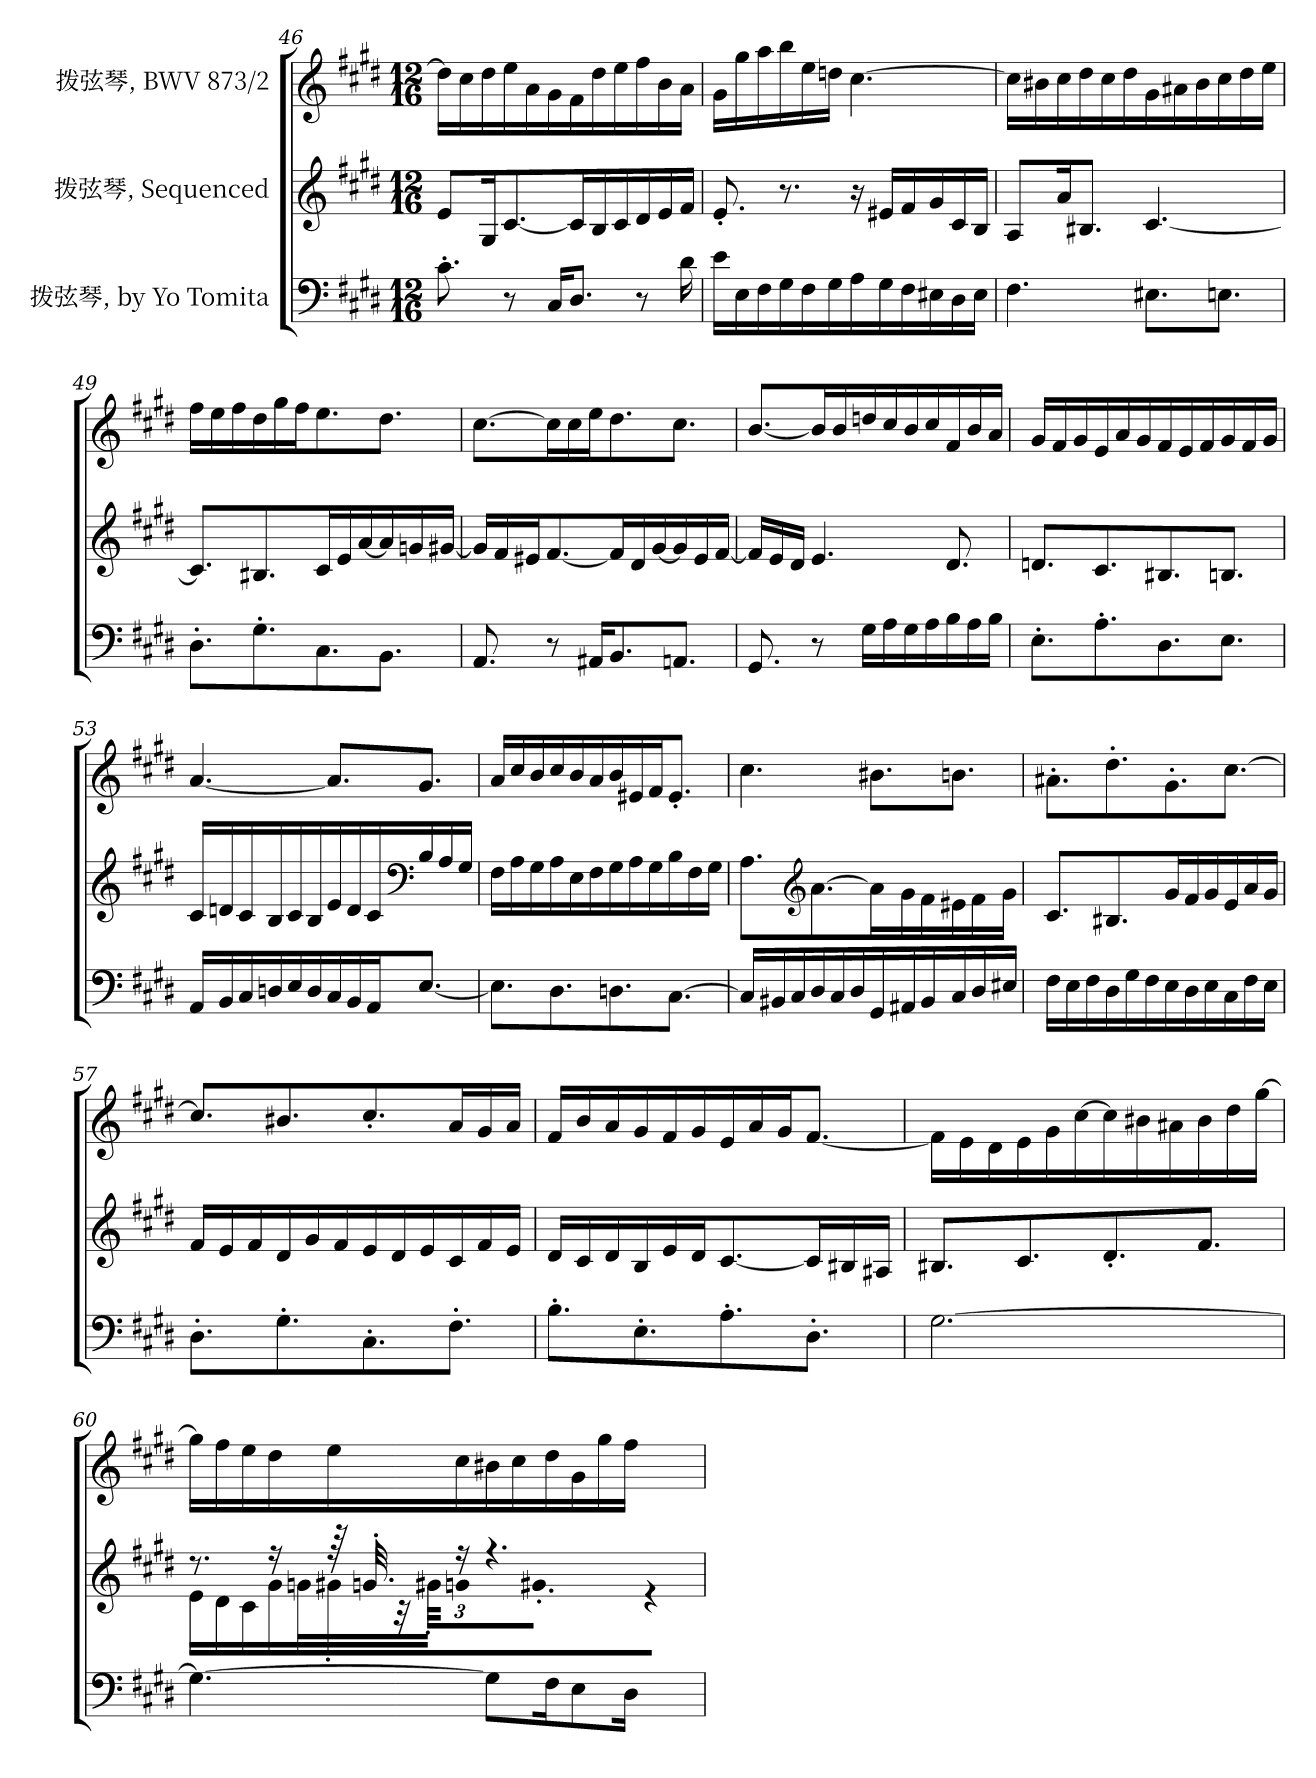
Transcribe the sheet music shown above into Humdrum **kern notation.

**kern	**kern	**kern
*part3	*part2	*part1
*staff3	*staff2	*staff1
*I"拨弦琴, by Yo Tomita	*I"拨弦琴, Sequenced	*I"拨弦琴, BWV 873/2
*clefF4	*clefG2	*clefG2
*k[f#c#g#d#]	*k[f#c#g#d#]	*k[f#c#g#d#]
*M12/16	*M12/16	*M12/16
=46	=46	=46
8.c#'\	8e/L	16dd#\LL]
.	.	16cc#\
.	16G#/K	16dd#\
8r	[8.c#/	16ee\
.	.	16a\
16C#/KL	.	16g#\
8.D#/J	16c#/L]	16f#\
.	16B/	16dd#\
.	16c#/	16ee\
8r	16d#/	16ff#\
.	16e/	16b\
16d#\	16f#/JJ	16a\JJ
!!LO:LB:g=z
=47	=47	=47
16e\LL	8.e'/	16g#\LL
16E\	.	16gg#\
16F#\	.	16aa\
16G#\	8.r	16bb\
16F#\	.	16ee\
16G#\	.	16ddn\JJ
16A\	16r	[4.cc#\
16G#\	16e#X/LL	.
16F#\	16f#/	.
16E#X\	16g#/	.
16D#\	16c#/	.
16E#\JJ	16B/JJ	.
=48	=48	=48
4.F#\	8A/L	16cc#\LL]
.	.	16b#X\
.	16a/K	16cc#\
.	8.B#X/J	16dd#\
.	.	16cc#\
.	.	16dd#\
8.E#X\L	[4.c#/	16g#\
.	.	16a#X\
.	.	16b#\
8.En\J	.	16cc#\
.	.	16dd#\
.	.	16ee\JJ
!!LO:LB:g=z
=49	=49	=49
8.D#'\L	8.c#/L]	16ff#\LL
.	.	16ee\
.	.	16ff#\
8.G#'\	8.B#X/	16dd#\
.	.	16gg#\
.	.	16ff#\J
8.C#\	16c#/L	8.ee\
.	16e/	.
.	[16a/	.
8.BB\J	16a/]	8.dd#\J
.	16gn/	.
.	[16g#X/JJ	.
=50	=50	=50
8.AA/	16g#/LL]	[8.cc#\L
.	16f#/	.
.	16e#X/J	.
8r	[8.f#/	16cc#\L]
.	.	16cc#\
16AA#X/KL	.	16ee\J
8.BB/	16f#/L]	8.dd#\
.	16d#/	.
.	[16g#/	.
8.AAn/J	16g#/]	8.cc#\J
.	16e#/	.
.	[16f#/JJ	.
=51	=51	=51
8.GG#/	16f#/LL]	[8.b/L
.	16e/	.
.	16d#/JJ	.
8r	4.e/	16b/L]
.	.	16b/
16G#\LL	.	16ddn/
16A\	.	16cc#/
16G#\	.	16b/
16A\	.	16cc#/
16B\	8.d#/	16f#/
16A\	.	16b/
16B\JJ	.	16a/JJ
!!LO:LB:g=z
=52	=52	=52
8.E'\L	8.dn/L	16g#/LL
.	.	16f#/
.	.	16g#/
8.A'\	8.c#/	16e/
.	.	16a/
.	.	16g#/
8.D#\	8.B#X/	16f#/
.	.	16e/
.	.	16f#/
8.E\J	8.Bn/J	16g#/
.	.	16f#/
.	.	16g#/JJ
=53	=53	=53
16AA/LL	16c#/LL	[4.a/
16BB/	16dn/	.
16C#/	16c#/	.
16Dn/	16B/	.
16E/	16c#/	.
16D/	16B/	.
16C#/	16e/	8.a/L]
16BB/	16d/	.
16AA/J	16c#/	.
*	*clefF4	*
[8.E/J	16B/	8.g#/J
.	16A/	.
.	16G#/JJ	.
=54	=54	=54
8.E\L]	16F#\LL	16a/LL
.	16A\	16cc#/
.	16G#\	16b/
8.D#\	16A\	16cc#/
.	16E\	16b/
.	16F#\	16a/
8.Dn\	16G#\	16b/
.	16A\	16e#X/
.	16G#\	16f#/J
[8.C#\J	16B\	8.e#'/J
.	16F#\	.
.	16G#\JJ	.
!!LO:PB:g=z
=55	=55	=55
16C#/LL]	8.A\L	4.cc#\
16BB#X/	.	.
16C#/	.	.
*	*clefG2	*
16D#/	[8.a\	.
16C#/	.	.
16D#/	.	.
16GG#/	16a\L]	8.b#X\L
16AA#X/	16g#\	.
16BB#/	16f#\	.
16C#/	16e#X\	8.bn\J
16D#/	16f#\	.
16E#X/JJ	16g#\JJ	.
=56	=56	=56
16F#\LL	8.c#/L	8.a#X'\L
16E\	.	.
16F#\	.	.
16D#\	8.B#X/	8.dd#'\
16G#\	.	.
16F#\	.	.
16E\	16g#/L	8.g#'\
16D#\	16f#/	.
16E\	16g#/	.
16C#\	16e/	[8.cc#\J
16F#\	16a/	.
16E\JJ	16g#/JJ	.
=57	=57	=57
8.D#'\L	16f#/LL	8.cc#/L]
.	16e/	.
.	16f#/	.
8.G#'\	16d#/	8.b#X/
.	16g#/	.
.	16f#/	.
8.C#'\	16e/	8.cc#'/
.	16d#/	.
.	16e/	.
8.F#'\J	16c#/	16a/L
.	16f#/	16g#/
.	16e/JJ	16a/JJ
!!LO:LB:g=z
=58	=58	=58
8.B'\L	16d#/LL	16f#/LL
.	16c#/	16b/
.	16d#/	16a/
8.E'\	16B/	16g#/
.	16e/	16f#/
.	16d#/J	16g#/
8.A'\	[8.c#/	16e/
.	.	16a/
.	.	16g#/J
8.D#'\J	16c#/L]	[8.f#/J
.	16B#X/	.
.	16A#X/JJ	.
=59	=59	=59
[2.G#\	8.B#X/L	16f#\LL]
.	.	16e\
.	.	16d#\
.	8.c#/	16e\
.	.	16g#\
.	.	[16cc#\
.	8.d#'/	16cc#\]
.	.	16b#X\
.	.	16a#X\
.	8.f#/J	16b#\
.	.	16dd#\
.	.	[16gg#\JJ
!!LO:LB:g=z
=60	=60	=60
*	*^	*
4.G#\_	8.r	16e\LL	16gg#\LL]
.	.	16d#\	16ff#\
.	.	16c#\	16ee\
*	*	*Xbrackettup	*
.	16r	24g#\	16dd#\
.	.	48gn\L	.
*	*	*brackettup	*
.	64r	48g#X'\JJJ	16ee\
.	32.gn'/	.	.
.	.	48r	.
.	.	48g#X'\KLL	.
.	16r	16gn\J	16cc#\
8G#\L]	4.r	8.g#X'\J	16b#X\
.	.	.	16cc#\
16F#\K	.	.	16dd#\
8E\	.	8.r	16g#\
.	.	.	16gg#\
16D#\Jk	.	.	16ff#\JJ
*	*v	*v	*
=	=	=
*-	*-	*-
